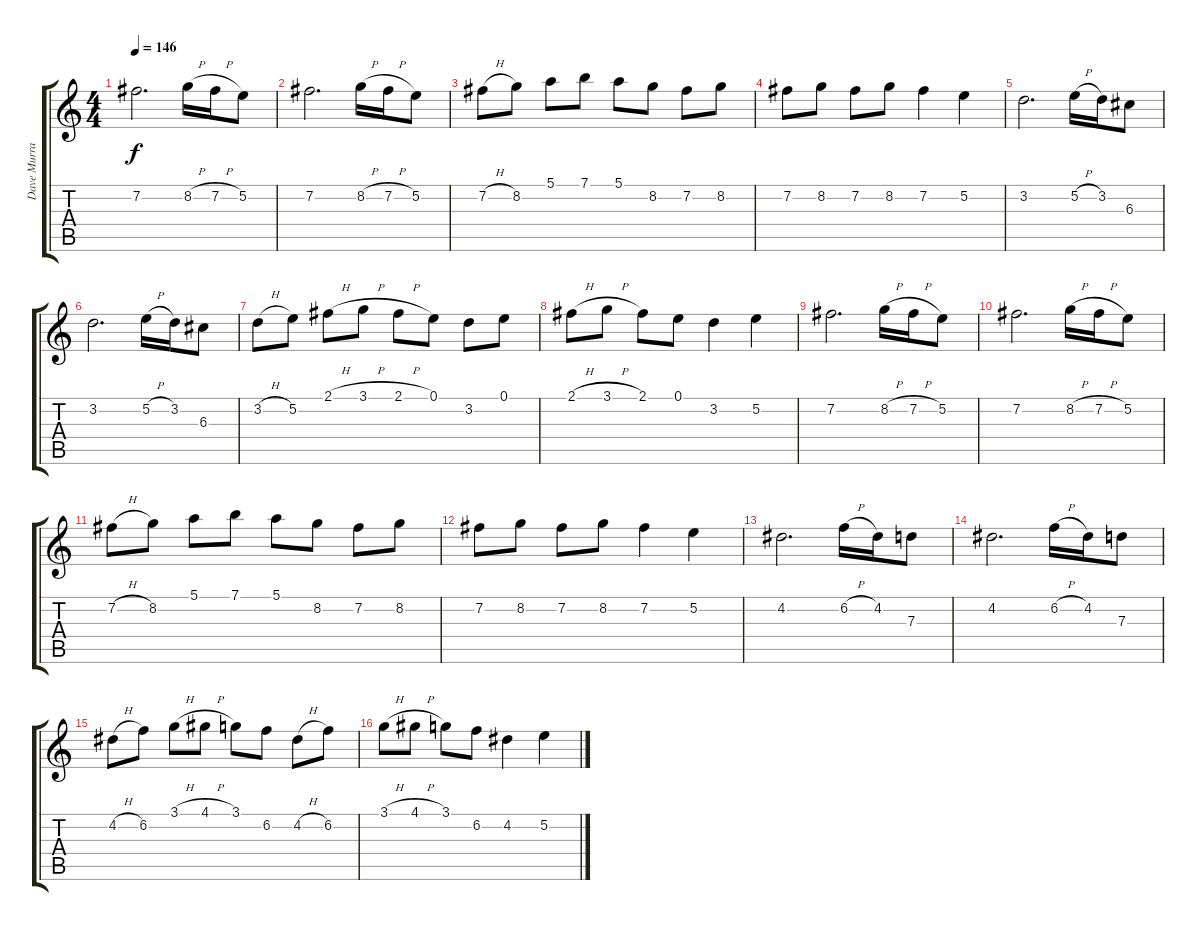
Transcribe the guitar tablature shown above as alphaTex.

\track ("Dave Murray" "Dave Murra") {instrument distortionguitar}
\staff {score tabs}
\tuning (E4 B3 G3 D3 A2 E2) {hide}
\ts (4 4)
\tempo 146
\clef g2
\ks c
7.2.2{d dy f} 8.2{h}.16 7.2{h}.16 5.2.8 |
7.2.2{d} 8.2{h}.16 7.2{h}.16 5.2.8 |
7.2{h}.8 8.2.8 5.1.8 7.1.8 5.1.8 8.2.8 7.2.8 8.2.8 |
7.2.8 8.2.8 7.2.8 8.2.8 7.2.4 5.2.4 |
3.2.2{d} 5.2{h}.16 3.2.16 6.3.8 |
3.2.2{d} 5.2{h}.16 3.2.16 6.3.8 |
3.2{h}.8 5.2.8 2.1{h}.8 3.1{h}.8 2.1{h}.8 0.1.8 3.2.8 0.1.8 |
2.1{h}.8 3.1{h}.8 2.1.8 0.1.8 3.2.4 5.2.4 |
7.2.2{d} 8.2{h}.16 7.2{h}.16 5.2.8 |
7.2.2{d} 8.2{h}.16 7.2{h}.16 5.2.8 |
7.2{h}.8 8.2.8 5.1.8 7.1.8 5.1.8 8.2.8 7.2.8 8.2.8 |
7.2.8 8.2.8 7.2.8 8.2.8 7.2.4 5.2.4 |
4.2.2{d} 6.2{h}.16 4.2.16 7.3.8 |
4.2.2{d} 6.2{h}.16 4.2.16 7.3.8 |
4.2{h}.8 6.2.8 3.1{h}.8 4.1{h}.8 3.1.8 6.2.8 4.2{h}.8 6.2.8 |
3.1{h}.8 4.1{h}.8 3.1.8 6.2.8 4.2.4 5.2.4
